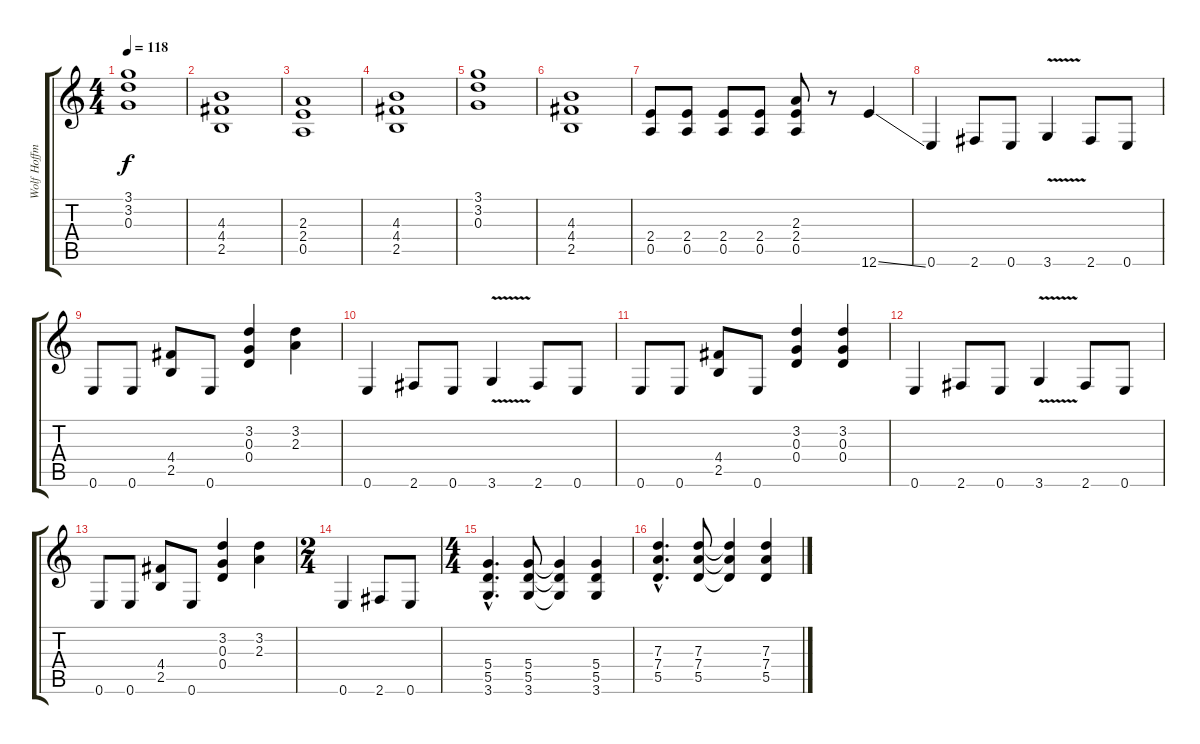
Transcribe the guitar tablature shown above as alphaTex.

\track ("Wolf Hoffmann" "Wolf Hoffm") {instrument overdrivenguitar}
\staff {score tabs}
\tuning (E4 B3 G3 D3 A2 E2) {hide}
\ts (4 4)
\tempo 118
\clef g2
\ks c
(3.1 3.2 0.3).1{dy f} |
(4.3 4.4 2.5).1 |
(2.3 2.4 0.5).1 |
(4.3 4.4 2.5).1 |
(3.1 3.2 0.3).1 |
(4.3 4.4 2.5).1 |
(2.4 0.5).8 (2.4 0.5).8 (2.4 0.5).8 (2.4 0.5).8 (2.3 2.4 0.5).8 r.8 12.6{ss}.4 |
0.6.4 2.6.8 0.6.8 3.6{v}.4 2.6.8 0.6.8 |
0.6.8 0.6.8 (4.4 2.5).8 0.6.8 (3.2 0.3 0.4).4 (3.2 2.3).4 |
0.6.4 2.6.8 0.6.8 3.6{v}.4 2.6.8 0.6.8 |
0.6.8 0.6.8 (4.4 2.5).8 0.6.8 (3.2 0.3 0.4).4 (3.2 0.3 0.4).4 |
0.6.4 2.6.8 0.6.8 3.6{v}.4 2.6.8 0.6.8 |
0.6.8 0.6.8 (4.4 2.5).8 0.6.8 (3.2 0.3 0.4).4 (3.2 2.3).4 |
\ts (2 4)
0.6.4 2.6.8 0.6.8 |
\ts (4 4)
(5.4{hac} 5.5{hac} 3.6{hac}).4{d} (5.4 5.5 3.6).8 (5.4{t} 5.5{t} 3.6{t}).4 (5.4 5.5 3.6).4 |
(7.3{hac} 7.4{hac} 5.5{hac}).4{d} (7.3 7.4 5.5).8 (7.3{t} 7.4{t} 5.5{t}).4 (7.3 7.4 5.5).4
